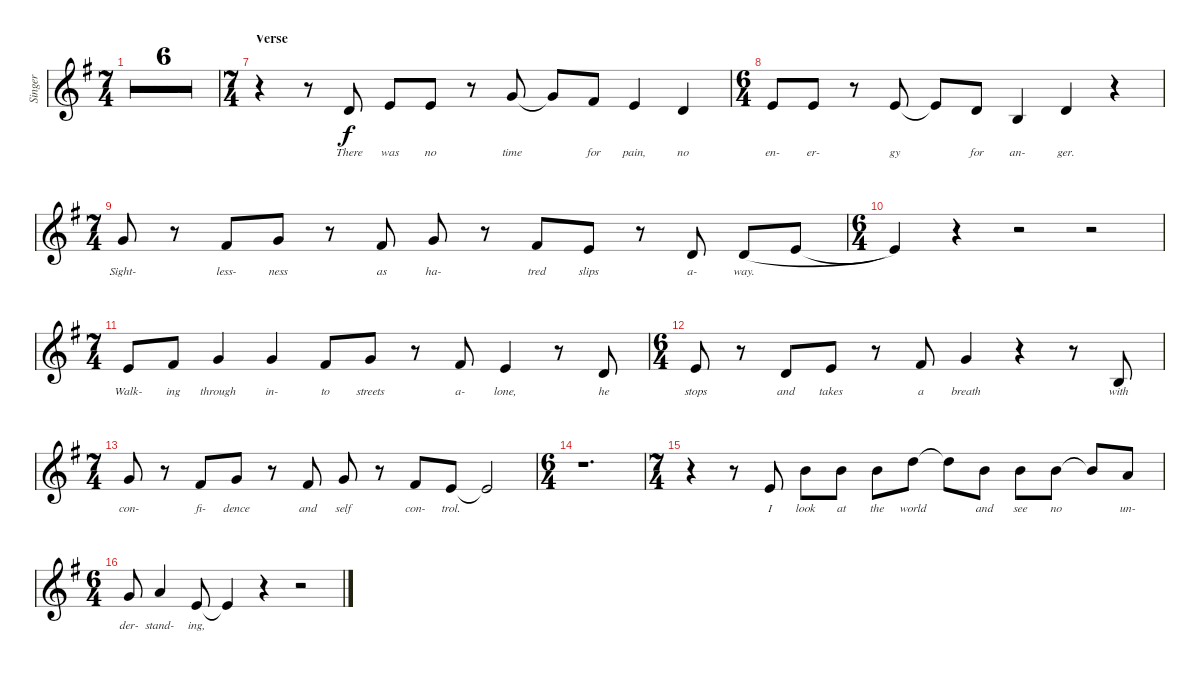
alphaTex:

\defaultSystemsLayout 4
\bracketExtendMode groupsimilarinstruments
\otherSystemsTrackNameOrientation horizontal
\track ("Tenor Voice" "Singer") {multiBarRest instrument voiceoohs}
\staff {score}
\tuning (E4 B3 G3 D3 A2 E2)
\ts (7 4)
\tempo 140
\clef g2
\ks g
r.1{dy f} r.2{d} |
\ts (6 4)
r.1{d} |
\ts (7 4)
r.1 r.2{d} |
\ts (6 4)
r.1{d} |
\ts (7 4)
r.1 r.2{d} |
\ts (6 4)
r.1{d} |
\ts (7 4)
\section ("" "Verse")
r.4 r.8 3.2{acc forcenatural}.8{lyrics (0 "There") lyrics (1 "") lyrics (2 "") lyrics (3 "") lyrics (4 "")} 0.1{acc forcenatural}.8{lyrics (0 "was") lyrics (1 "") lyrics (2 "") lyrics (3 "") lyrics (4 "")} 0.1{acc forcenatural}.8{lyrics (0 "no") lyrics (1 "") lyrics (2 "") lyrics (3 "") lyrics (4 "")} r.8 3.1{acc forcenatural}.8{lyrics (0 "time") lyrics (1 "") lyrics (2 "") lyrics (3 "") lyrics (4 "")} 3.1{t acc forcenatural}.8 2.1{acc #}.8{lyrics (0 "for") lyrics (1 "") lyrics (2 "") lyrics (3 "") lyrics (4 "")} 0.1{acc forcenatural}.4{lyrics (0 "pain,") lyrics (1 "") lyrics (2 "") lyrics (3 "") lyrics (4 "")} 3.2{acc forcenatural}.4{lyrics (0 "no") lyrics (1 "") lyrics (2 "") lyrics (3 "") lyrics (4 "")} |
\ts (6 4)
\beaming (8 2 2 2 2 2 2 2)
0.1{acc forcenatural}.8{lyrics (0 "en-") lyrics (1 "") lyrics (2 "") lyrics (3 "") lyrics (4 "")} 0.1{acc forcenatural}.8{lyrics (0 "er-") lyrics (1 "") lyrics (2 "") lyrics (3 "") lyrics (4 "")} r.8 0.1{acc forcenatural}.8{lyrics (0 "gy") lyrics (1 "") lyrics (2 "") lyrics (3 "") lyrics (4 "")} 0.1{t acc forcenatural}.8 3.2{acc forcenatural}.8{lyrics (0 "for") lyrics (1 "") lyrics (2 "") lyrics (3 "") lyrics (4 "")} 4.3{acc forcenatural}.4{lyrics (0 "an-") lyrics (1 "") lyrics (2 "") lyrics (3 "") lyrics (4 "")} 3.2{acc forcenatural}.4{lyrics (0 "ger.") lyrics (1 "") lyrics (2 "") lyrics (3 "") lyrics (4 "")} r.4 |
\ts (7 4)
\beaming (8 2 2 2 2 2 2 2)
3.1{acc forcenatural}.8{lyrics (0 "Sight-") lyrics (1 "") lyrics (2 "") lyrics (3 "") lyrics (4 "")} r.8 2.1{acc #}.8{lyrics (0 "less-") lyrics (1 "") lyrics (2 "") lyrics (3 "") lyrics (4 "")} 3.1{acc forcenatural}.8{lyrics (0 "ness") lyrics (1 "") lyrics (2 "") lyrics (3 "") lyrics (4 "")} r.8 2.1{acc #}.8{lyrics (0 "as") lyrics (1 "") lyrics (2 "") lyrics (3 "") lyrics (4 "")} 3.1{acc forcenatural}.8{lyrics (0 "ha-") lyrics (1 "") lyrics (2 "") lyrics (3 "") lyrics (4 "")} r.8 2.1{acc #}.8{lyrics (0 "tred") lyrics (1 "") lyrics (2 "") lyrics (3 "") lyrics (4 "")} 0.1{acc forcenatural}.8{lyrics (0 "slips") lyrics (1 "") lyrics (2 "") lyrics (3 "") lyrics (4 "")} r.8 3.2{acc forcenatural}.8{lyrics (0 "a-") lyrics (1 "") lyrics (2 "") lyrics (3 "") lyrics (4 "")} 3.2{acc forcenatural}.8{lyrics (0 "way.") lyrics (1 "") lyrics (2 "") lyrics (3 "") lyrics (4 "") legatoorigin} 0.1{acc forcenatural}.8{legatoorigin} |
\ts (6 4)
\beaming (8 2 2 2 2 2 2 2)
0.1{t acc forcenatural}.4 r.4 r.2 r.2 |
\ts (7 4)
\beaming (8 2 2 2 2 2 2 2)
0.1{acc forcenatural}.8{lyrics (0 "Walk-") lyrics (1 "") lyrics (2 "") lyrics (3 "") lyrics (4 "")} 2.1{acc #}.8{lyrics (0 "ing") lyrics (1 "") lyrics (2 "") lyrics (3 "") lyrics (4 "")} 3.1{acc forcenatural}.4{lyrics (0 "through") lyrics (1 "") lyrics (2 "") lyrics (3 "") lyrics (4 "")} 3.1{acc forcenatural}.4{lyrics (0 "in-") lyrics (1 "") lyrics (2 "") lyrics (3 "") lyrics (4 "")} 2.1{acc #}.8{lyrics (0 "to") lyrics (1 "") lyrics (2 "") lyrics (3 "") lyrics (4 "")} 3.1{acc forcenatural}.8{lyrics (0 "streets") lyrics (1 "") lyrics (2 "") lyrics (3 "") lyrics (4 "")} r.8 2.1{acc #}.8{lyrics (0 "a-") lyrics (1 "") lyrics (2 "") lyrics (3 "") lyrics (4 "")} 0.1{acc forcenatural}.4{lyrics (0 "lone,") lyrics (1 "") lyrics (2 "") lyrics (3 "") lyrics (4 "")} r.8 3.2{acc forcenatural}.8{lyrics (0 "he") lyrics (1 "") lyrics (2 "") lyrics (3 "") lyrics (4 "")} |
\ts (6 4)
\beaming (8 2 2 2 2 2 2 2)
5.2{acc forcenatural}.8{lyrics (0 "stops") lyrics (1 "") lyrics (2 "") lyrics (3 "") lyrics (4 "")} r.8 3.2{acc forcenatural}.8{lyrics (0 "and") lyrics (1 "") lyrics (2 "") lyrics (3 "") lyrics (4 "")} 5.2{acc forcenatural}.8{lyrics (0 "takes") lyrics (1 "") lyrics (2 "") lyrics (3 "") lyrics (4 "")} r.8 2.1{acc #}.8{lyrics (0 "a") lyrics (1 "") lyrics (2 "") lyrics (3 "") lyrics (4 "")} 3.1{acc forcenatural}.4{lyrics (0 "breath") lyrics (1 "") lyrics (2 "") lyrics (3 "") lyrics (4 "")} r.4 r.8 4.3{acc forcenatural}.8{lyrics (0 "with") lyrics (1 "") lyrics (2 "") lyrics (3 "") lyrics (4 "")} |
\ts (7 4)
\beaming (8 2 2 2 2 2 2 2)
3.1{acc forcenatural}.8{lyrics (0 "con-") lyrics (1 "") lyrics (2 "") lyrics (3 "") lyrics (4 "")} r.8 2.1{acc #}.8{lyrics (0 "fi-") lyrics (1 "") lyrics (2 "") lyrics (3 "") lyrics (4 "")} 3.1{acc forcenatural}.8{lyrics (0 "dence") lyrics (1 "") lyrics (2 "") lyrics (3 "") lyrics (4 "")} r.8 2.1{acc #}.8{lyrics (0 "and") lyrics (1 "") lyrics (2 "") lyrics (3 "") lyrics (4 "")} 3.1{acc forcenatural}.8{lyrics (0 "self") lyrics (1 "") lyrics (2 "") lyrics (3 "") lyrics (4 "")} r.8 2.1{acc #}.8{lyrics (0 "con-") lyrics (1 "") lyrics (2 "") lyrics (3 "") lyrics (4 "")} 0.1{acc forcenatural}.8{lyrics (0 "trol.") lyrics (1 "") lyrics (2 "") lyrics (3 "") lyrics (4 "")} 0.1{t acc forcenatural}.2 |
\ts (6 4)
\beaming (8 2 2 2 2 2 2 2)
r.1{d} |
\ts (7 4)
\beaming (8 2 2 2 2 2 2 2)
r.4 r.8 5.2{acc forcenatural}.8{lyrics (0 "I") lyrics (1 "") lyrics (2 "") lyrics (3 "") lyrics (4 "")} 7.1{acc forcenatural}.8{lyrics (0 "look") lyrics (1 "") lyrics (2 "") lyrics (3 "") lyrics (4 "")} 7.1{acc forcenatural}.8{lyrics (0 "at") lyrics (1 "") lyrics (2 "") lyrics (3 "") lyrics (4 "")} 7.1{acc forcenatural}.8{lyrics (0 "the") lyrics (1 "") lyrics (2 "") lyrics (3 "") lyrics (4 "")} 10.1{acc forcenatural}.8{lyrics (0 "world") lyrics (1 "") lyrics (2 "") lyrics (3 "") lyrics (4 "")} 10.1{t acc forcenatural}.8 7.1{acc forcenatural}.8{lyrics (0 "and") lyrics (1 "") lyrics (2 "") lyrics (3 "") lyrics (4 "")} 7.1{acc forcenatural}.8{lyrics (0 "see") lyrics (1 "") lyrics (2 "") lyrics (3 "") lyrics (4 "")} 7.1{acc forcenatural}.8{lyrics (0 "no") lyrics (1 "") lyrics (2 "") lyrics (3 "") lyrics (4 "")} 7.1{t acc forcenatural}.8 5.1{acc forcenatural}.8{lyrics (0 "un-") lyrics (1 "") lyrics (2 "") lyrics (3 "") lyrics (4 "")} |
\ts (6 4)
\beaming (8 2 2 2 2 2 2 2)
3.1{acc forcenatural}.8{lyrics (0 "der-") lyrics (1 "") lyrics (2 "") lyrics (3 "") lyrics (4 "")} 5.1{acc forcenatural}.4{lyrics (0 "stand-") lyrics (1 "") lyrics (2 "") lyrics (3 "") lyrics (4 "")} 0.1{acc forcenatural}.8{lyrics (0 "ing,") lyrics (1 "") lyrics (2 "") lyrics (3 "") lyrics (4 "")} 0.1{t acc forcenatural}.4 r.4 r.2
